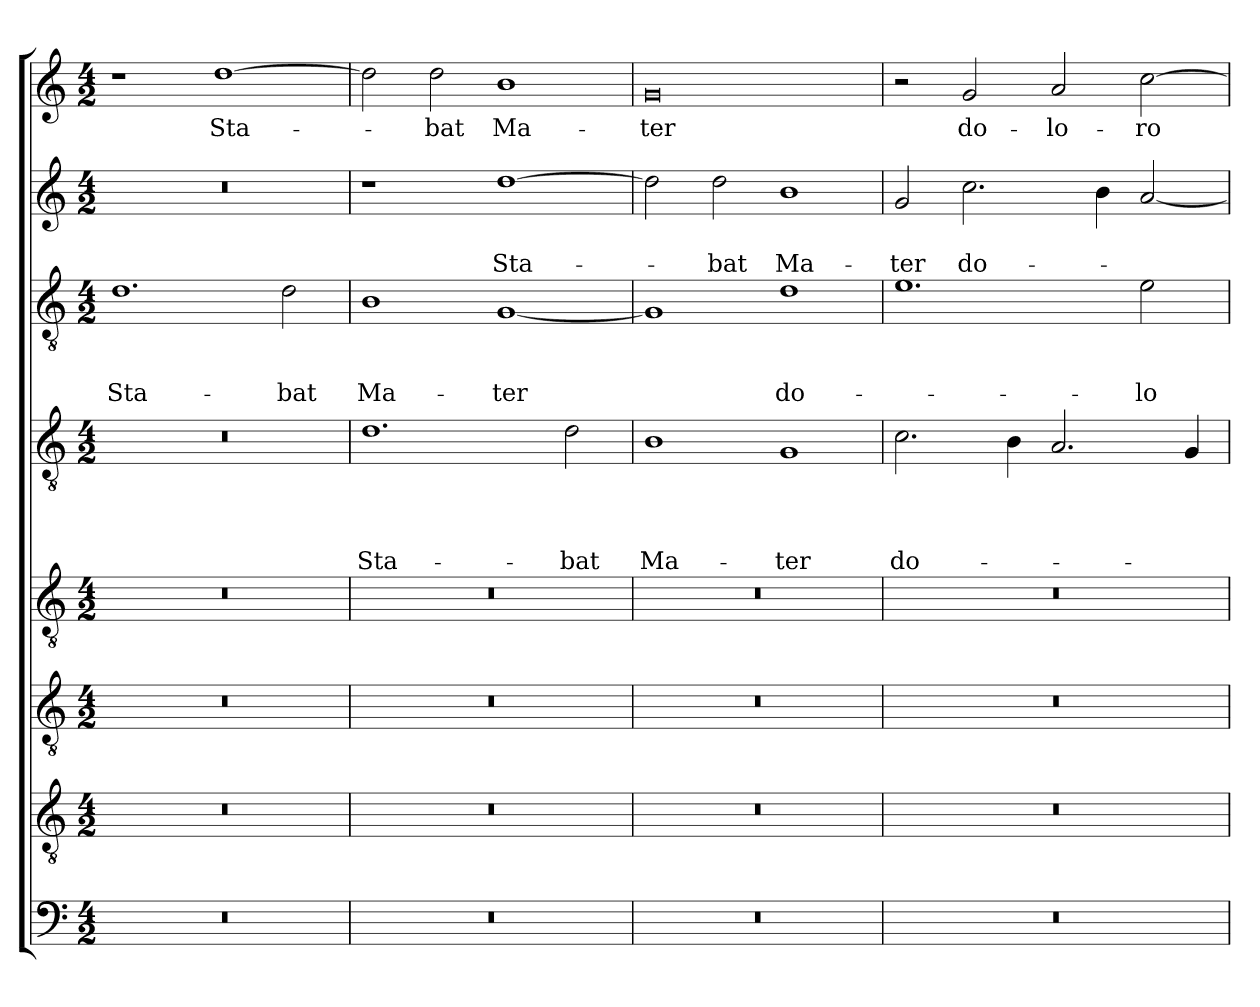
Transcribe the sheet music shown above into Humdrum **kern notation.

**kern	**kern	**kern	**kern	**kern	**text	**text	**text	**text	**kern	**text	**text	**text	**kern	**text	**text	**kern	**text
*part8	*part7	*part6	*part5	*part4	*part4	*part4	*part4	*part4	*part3	*part3	*part3	*part3	*part2	*part2	*part2	*part1	*part1
*staff8	*staff7	*staff6	*staff5	*staff4	*staff4	*staff4	*staff4	*staff4	*staff3	*staff3	*staff3	*staff3	*staff2	*staff2	*staff2	*staff1	*staff1
*clefF4	*clefGv2	*clefGv2	*clefGv2	*clefGv2	*	*	*	*	*clefGv2	*	*	*	*clefG2	*	*	*clefG2	*
*k[]	*k[]	*k[]	*k[]	*k[]	*	*	*	*	*k[]	*	*	*	*k[]	*	*	*k[]	*
*a:	*a:	*a:	*a:	*a:	*	*	*	*	*a:	*	*	*	*a:	*	*	*a:	*
*M4/2	*M4/2	*M4/2	*M4/2	*M4/2	*	*	*	*	*M4/2	*	*	*	*M4/2	*	*	*M4/2	*
=1	=1	=1	=1	=1	=1	=1	=1	=1	=1	=1	=1	=1	=1	=1	=1	=1	=1
!	!	!	!	!	!	!	!	!	!	!	!	!LO:LY:b	!	!	!	!	!
0r	0r	0r	0r	0r	.	.	.	.	1.d	.	.	Sta-	0r	.	.	1r	.
!	!	!	!	!	!	!	!	!	!	!	!	!	!	!	!	!	!LO:LY:b
.	.	.	.	.	.	.	.	.	.	.	.	.	.	.	.	[1dd	Sta-
!	!	!	!	!	!	!	!	!	!	!	!	!LO:LY:b	!	!	!	!	!
.	.	.	.	.	.	.	.	.	2d\	.	.	-bat	.	.	.	.	.
=2	=2	=2	=2	=2	=2	=2	=2	=2	=2	=2	=2	=2	=2	=2	=2	=2	=2
!	!	!	!	!	!	!	!	!LO:LY:b	!	!	!	!LO:LY:b	!	!	!	!	!
0r	0r	0r	0r	1.d	.	.	.	Sta-	1B	.	.	Ma-	1r	.	.	2dd\]	.
!	!	!	!	!	!	!	!	!	!	!	!	!	!	!	!	!	!LO:LY:b
.	.	.	.	.	.	.	.	.	.	.	.	.	.	.	.	2dd\	-bat
!	!	!	!	!	!	!	!	!	!	!	!	!LO:LY:b	!	!	!LO:LY:b	!	!LO:LY:b
.	.	.	.	.	.	.	.	.	[1G	.	.	-ter	[1dd	.	Sta-	1b	Ma-
!	!	!	!	!	!	!	!	!LO:LY:b	!	!	!	!	!	!	!	!	!
.	.	.	.	2d\	.	.	.	-bat	.	.	.	.	.	.	.	.	.
=3	=3	=3	=3	=3	=3	=3	=3	=3	=3	=3	=3	=3	=3	=3	=3	=3	=3
!	!	!	!	!	!	!	!	!LO:LY:b	!	!	!	!	!	!	!	!	!LO:LY:b
0r	0r	0r	0r	1B	.	.	.	Ma-	1G]	.	.	.	2dd\]	.	.	0g	-ter
!	!	!	!	!	!	!	!	!	!	!	!	!	!	!	!LO:LY:b	!	!
.	.	.	.	.	.	.	.	.	.	.	.	.	2dd\	.	-bat	.	.
!	!	!	!	!	!	!	!	!LO:LY:b	!	!	!	!LO:LY:b	!	!	!LO:LY:b	!	!
.	.	.	.	1G	.	.	.	-ter	1d	.	.	do-	1b	.	Ma-	.	.
=4	=4	=4	=4	=4	=4	=4	=4	=4	=4	=4	=4	=4	=4	=4	=4	=4	=4
!	!	!	!	!	!	!	!	!LO:LY:b	!	!	!	!	!	!	!LO:LY:b	!	!
0r	0r	0r	0r	2.c\	.	.	.	do-	1.e	.	.	.	2g/	.	-ter	2r	.
!	!	!	!	!	!	!	!	!	!	!	!	!	!	!	!LO:LY:b	!	!LO:LY:b
.	.	.	.	.	.	.	.	.	.	.	.	.	2.cc\	.	do-	2g/	do-
.	.	.	.	4B\	.	.	.	.	.	.	.	.	.	.	.	.	.
!	!	!	!	!	!	!	!	!	!	!	!	!	!	!	!	!	!LO:LY:b
.	.	.	.	2.A/	.	.	.	.	.	.	.	.	.	.	.	2a/	-lo-
.	.	.	.	.	.	.	.	.	.	.	.	.	4b\	.	.	.	.
!	!	!	!	!	!	!	!	!	!	!	!	!LO:LY:b	!	!	!	!	!LO:LY:b
.	.	.	.	.	.	.	.	.	2e\	.	.	-lo-	[2a/	.	.	[2cc\	-ro-
.	.	.	.	4G/	.	.	.	.	.	.	.	.	.	.	.	.	.
=	=	=	=	=	=	=	=	=	=	=	=	=	=	=	=	=	=
*-	*-	*-	*-	*-	*-	*-	*-	*-	*-	*-	*-	*-	*-	*-	*-	*-	*-
